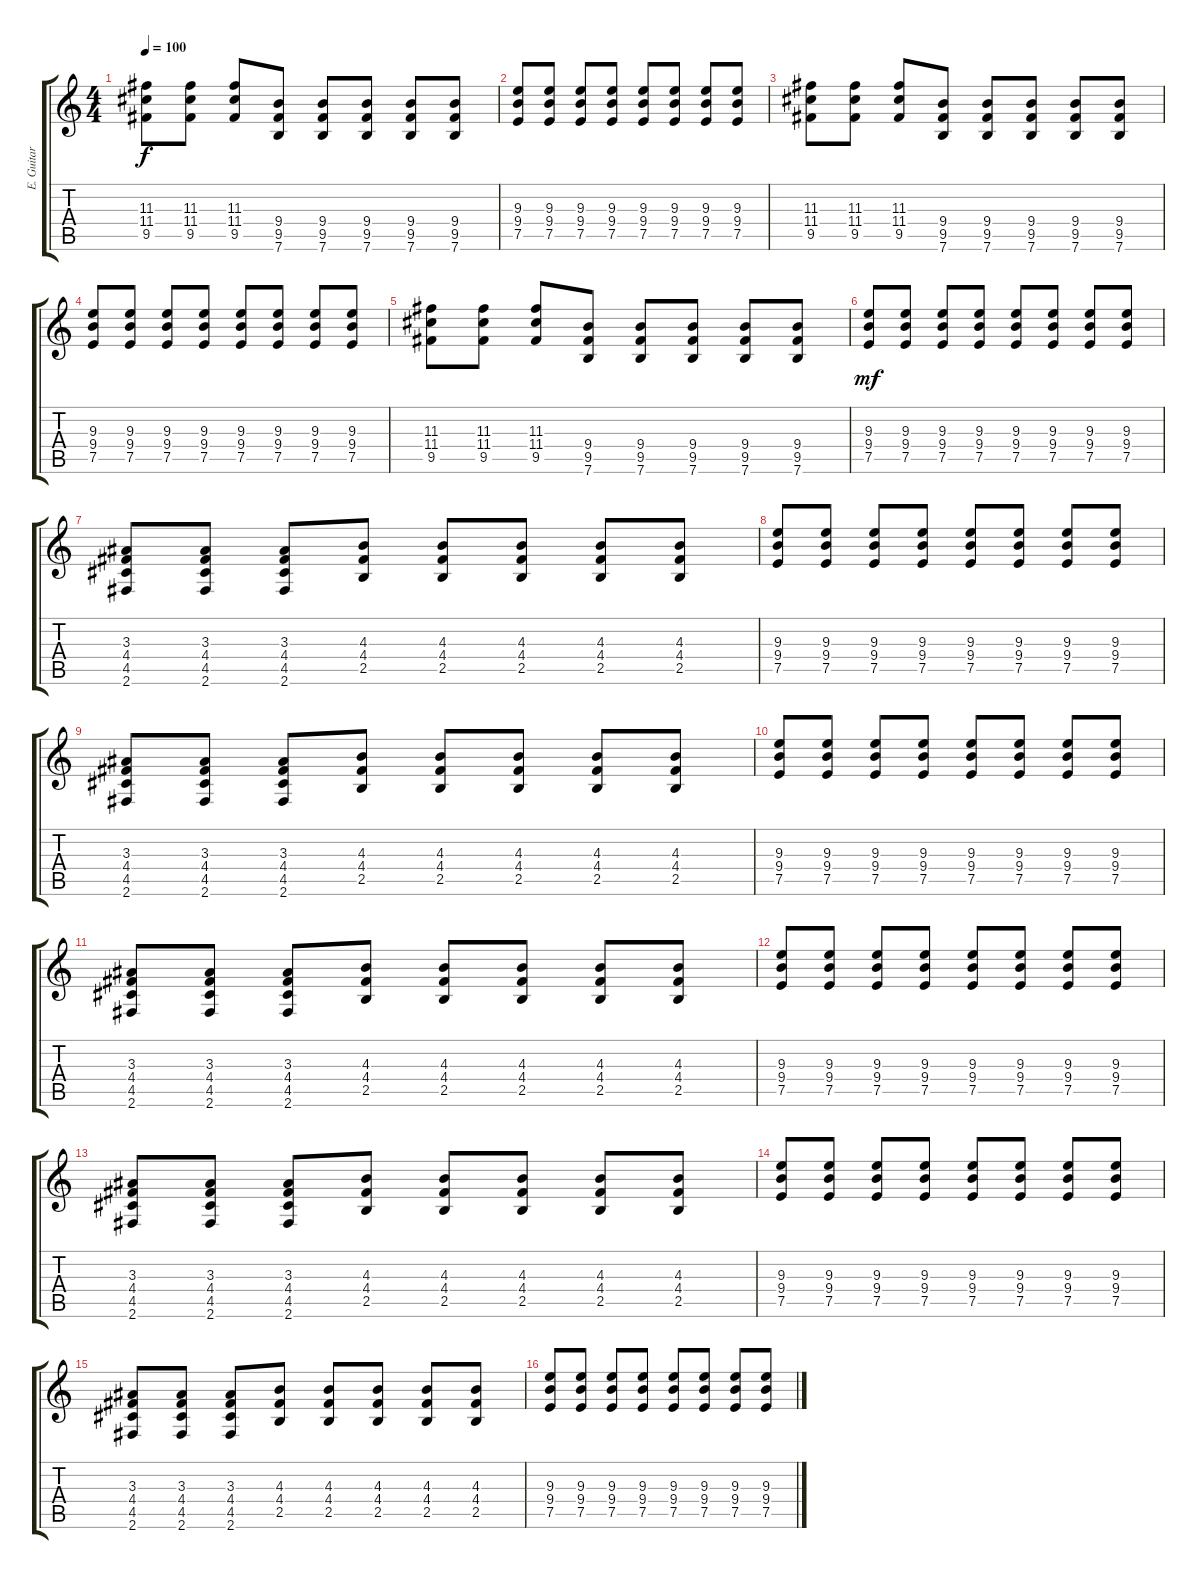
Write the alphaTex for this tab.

\track ("E. Guitar" "E. Guitar") {instrument electricguitarjazz}
\staff {score tabs}
\tuning (E4 B3 G3 D3 A2 E2) {hide}
\ts (4 4)
\tempo 100
\clef g2
\ks c
(11.3 11.4 9.5).8{dy f} (11.3 11.4 9.5).8 (11.3 11.4 9.5).8 (9.4 9.5 7.6).8 (9.4 9.5 7.6).8 (9.4 9.5 7.6).8 (9.4 9.5 7.6).8 (9.4 9.5 7.6).8 |
(9.3 9.4 7.5).8 (9.3 9.4 7.5).8 (9.3 9.4 7.5).8 (9.3 9.4 7.5).8 (9.3 9.4 7.5).8 (9.3 9.4 7.5).8 (9.3 9.4 7.5).8 (9.3 9.4 7.5).8 |
(11.3 11.4 9.5).8 (11.3 11.4 9.5).8 (11.3 11.4 9.5).8 (9.4 9.5 7.6).8 (9.4 9.5 7.6).8 (9.4 9.5 7.6).8 (9.4 9.5 7.6).8 (9.4 9.5 7.6).8 |
(9.3 9.4 7.5).8 (9.3 9.4 7.5).8 (9.3 9.4 7.5).8 (9.3 9.4 7.5).8 (9.3 9.4 7.5).8 (9.3 9.4 7.5).8 (9.3 9.4 7.5).8 (9.3 9.4 7.5).8 |
(11.3 11.4 9.5).8 (11.3 11.4 9.5).8 (11.3 11.4 9.5).8 (9.4 9.5 7.6).8 (9.4 9.5 7.6).8 (9.4 9.5 7.6).8 (9.4 9.5 7.6).8 (9.4 9.5 7.6).8 |
(9.3 9.4 7.5).8{dy mf volume 12} (9.3 9.4 7.5).8 (9.3 9.4 7.5).8 (9.3 9.4 7.5).8 (9.3 9.4 7.5).8 (9.3 9.4 7.5).8 (9.3 9.4 7.5).8 (9.3 9.4 7.5).8 |
(3.3 4.4 4.5 2.6).8 (3.3 4.4 4.5 2.6).8 (3.3 4.4 4.5 2.6).8 (4.3 4.4 2.5).8 (4.3 4.4 2.5).8 (4.3 4.4 2.5).8 (4.3 4.4 2.5).8 (4.3 4.4 2.5).8 |
(9.3 9.4 7.5).8 (9.3 9.4 7.5).8 (9.3 9.4 7.5).8 (9.3 9.4 7.5).8 (9.3 9.4 7.5).8 (9.3 9.4 7.5).8 (9.3 9.4 7.5).8 (9.3 9.4 7.5).8 |
(3.3 4.4 4.5 2.6).8 (3.3 4.4 4.5 2.6).8 (3.3 4.4 4.5 2.6).8 (4.3 4.4 2.5).8 (4.3 4.4 2.5).8 (4.3 4.4 2.5).8 (4.3 4.4 2.5).8 (4.3 4.4 2.5).8 |
(9.3 9.4 7.5).8 (9.3 9.4 7.5).8 (9.3 9.4 7.5).8 (9.3 9.4 7.5).8 (9.3 9.4 7.5).8 (9.3 9.4 7.5).8 (9.3 9.4 7.5).8 (9.3 9.4 7.5).8 |
(3.3 4.4 4.5 2.6).8 (3.3 4.4 4.5 2.6).8 (3.3 4.4 4.5 2.6).8 (4.3 4.4 2.5).8 (4.3 4.4 2.5).8 (4.3 4.4 2.5).8 (4.3 4.4 2.5).8 (4.3 4.4 2.5).8 |
(9.3 9.4 7.5).8 (9.3 9.4 7.5).8 (9.3 9.4 7.5).8 (9.3 9.4 7.5).8 (9.3 9.4 7.5).8 (9.3 9.4 7.5).8 (9.3 9.4 7.5).8 (9.3 9.4 7.5).8 |
(3.3 4.4 4.5 2.6).8 (3.3 4.4 4.5 2.6).8 (3.3 4.4 4.5 2.6).8 (4.3 4.4 2.5).8 (4.3 4.4 2.5).8 (4.3 4.4 2.5).8 (4.3 4.4 2.5).8 (4.3 4.4 2.5).8 |
(9.3 9.4 7.5).8 (9.3 9.4 7.5).8 (9.3 9.4 7.5).8 (9.3 9.4 7.5).8 (9.3 9.4 7.5).8 (9.3 9.4 7.5).8 (9.3 9.4 7.5).8 (9.3 9.4 7.5).8 |
(3.3 4.4 4.5 2.6).8 (3.3 4.4 4.5 2.6).8 (3.3 4.4 4.5 2.6).8 (4.3 4.4 2.5).8 (4.3 4.4 2.5).8 (4.3 4.4 2.5).8 (4.3 4.4 2.5).8 (4.3 4.4 2.5).8 |
(9.3 9.4 7.5).8 (9.3 9.4 7.5).8 (9.3 9.4 7.5).8 (9.3 9.4 7.5).8 (9.3 9.4 7.5).8 (9.3 9.4 7.5).8 (9.3 9.4 7.5).8 (9.3 9.4 7.5).8
